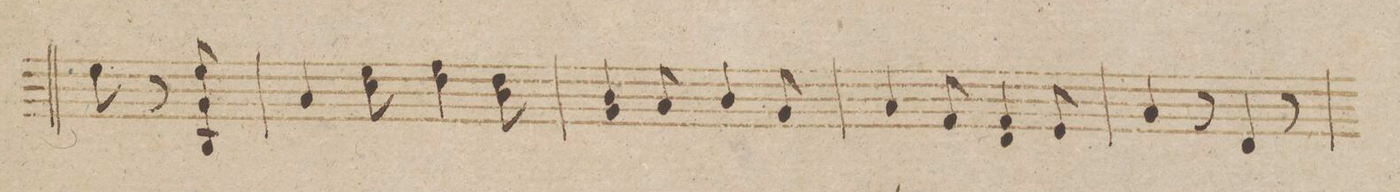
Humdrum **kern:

**kern	**dynam
*I"Viola.	*
*clefC3	*
*k[b-e-]	*
*M6/8	*
8f\	.
8r	.
8f 8A 8C/	.
=63	=63
4B-/	.
8f 8d\	.
4g 4e-\	.
8e- 8c\	.
=64	=64
4c 4A/	.
8B-/	.
4c/	.
8A/	.
=65	=65
4B-/	.
8G/	.
4G 4E-/	.
8F/	.
=66	=66
4B-/	.
8r	.
4E-/	.
8r	.
=67	=67
*-	*-
